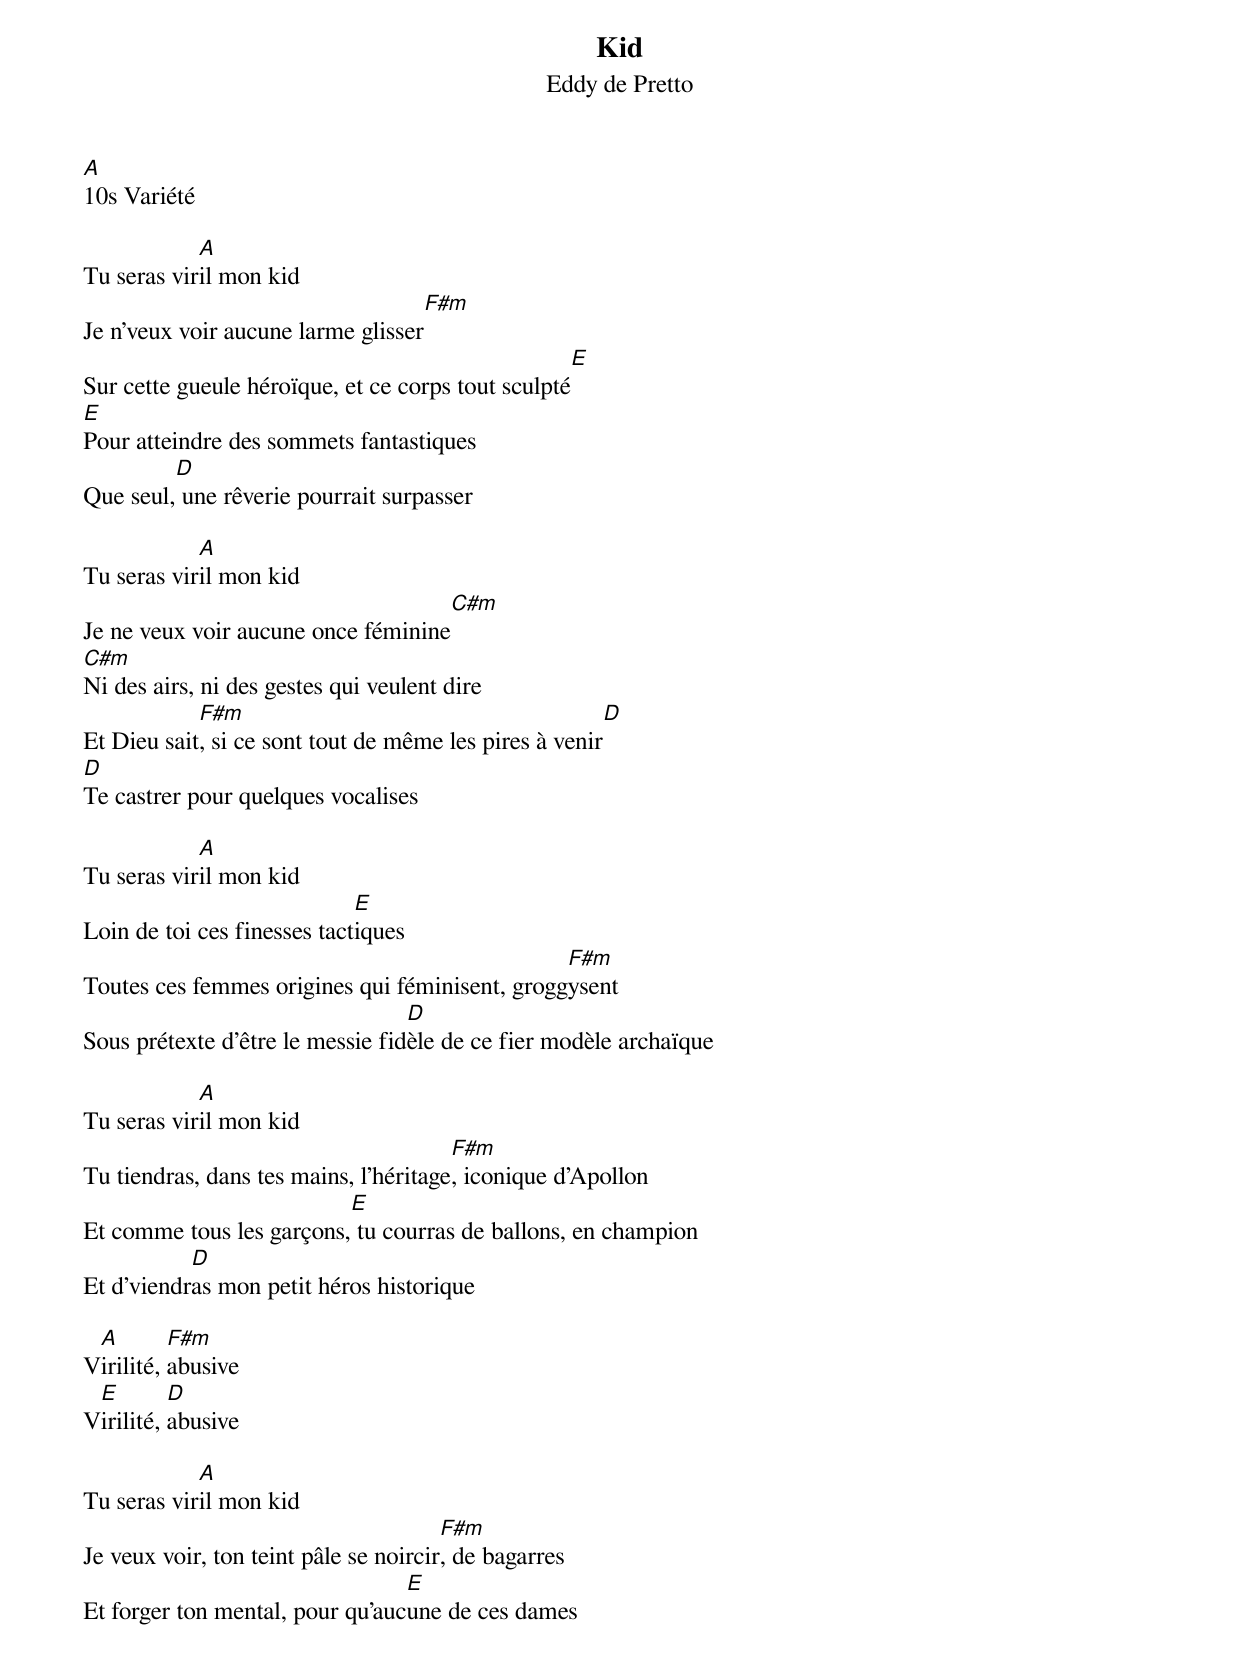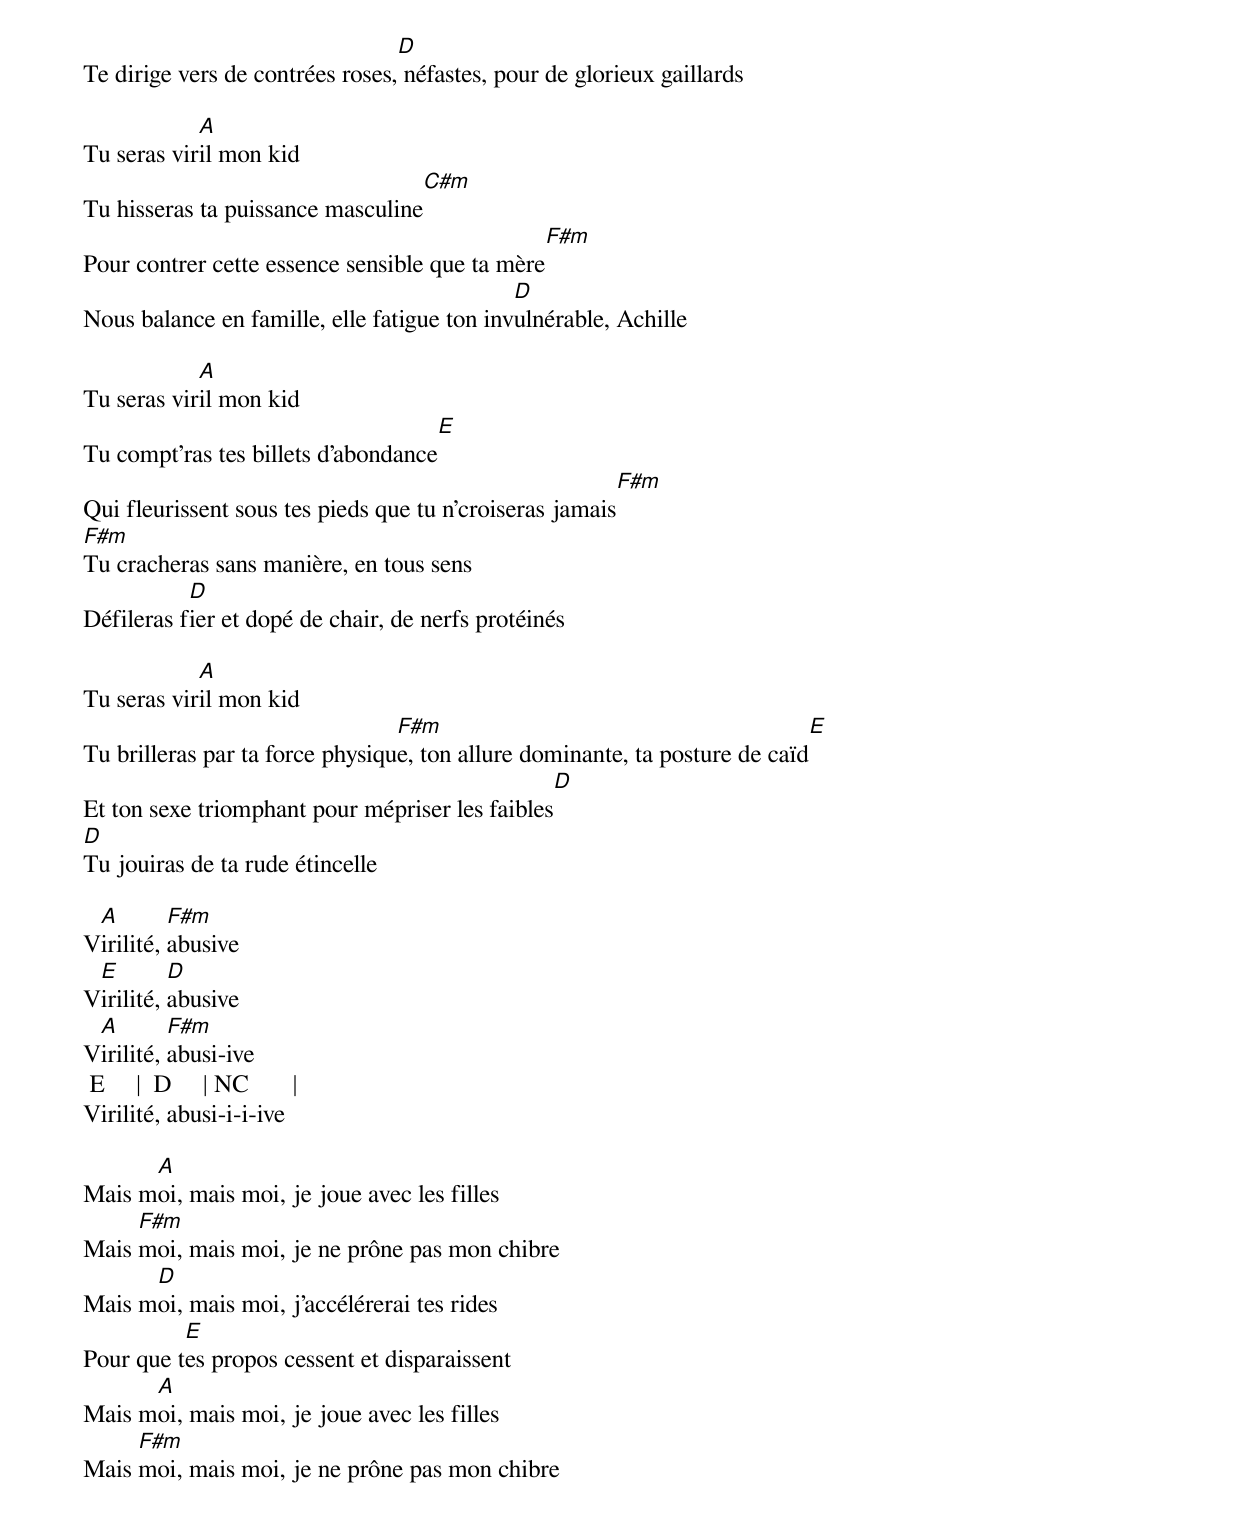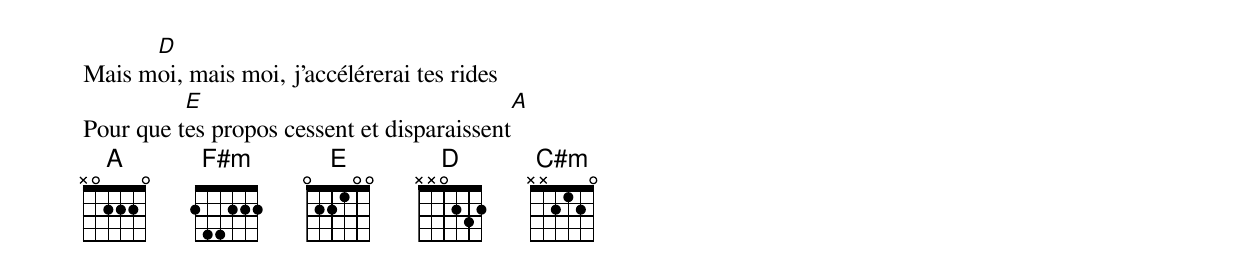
Kid
Eddy de Pretto
A
10s Variété

            A
Tu seras viril mon kid
                                     F#m
Je n'veux voir aucune larme glisser
                                                     E
Sur cette gueule héroïque, et ce corps tout sculpté
E
Pour atteindre des sommets fantastiques
         D
Que seul, une rêverie pourrait surpasser

            A
Tu seras viril mon kid
                                     C#m
Je ne veux voir aucune once féminine
C#m
Ni des airs, ni des gestes qui veulent dire
            F#m                                          D
Et Dieu sait, si ce sont tout de même les pires à venir
D
Te castrer pour quelques vocalises

            A
Tu seras viril mon kid
                             E
Loin de toi ces finesses tactiques
                                                F#m
Toutes ces femmes origines qui féminisent, groggysent
                                  D
Sous prétexte d'être le messie fidèle de ce fier modèle archaïque

            A
Tu seras viril mon kid
                                       F#m
Tu tiendras, dans tes mains, l'héritage, iconique d'Apollon
                          E
Et comme tous les garçons, tu courras de ballons, en champion
           D
Et d'viendras mon petit héros historique

 A        F#m
Virilité, abusive
 E        D
Virilité, abusive

            A
Tu seras viril mon kid
                                       F#m
Je veux voir, ton teint pâle se noircir, de bagarres
                                 E
Et forger ton mental, pour qu’aucune de ces dames
                                 D
Te dirige vers de contrées roses, néfastes, pour de glorieux gaillards

            A
Tu seras viril mon kid
                                   C#m
Tu hisseras ta puissance masculine
                                                F#m
Pour contrer cette essence sensible que ta mère
                                             D
Nous balance en famille, elle fatigue ton invulnérable, Achille

            A
Tu seras viril mon kid
                                      E
Tu compt'ras tes billets d'abondance
                                                          F#m
Qui fleurissent sous tes pieds que tu n'croiseras jamais
F#m
Tu cracheras sans manière, en tous sens
           D
Défileras fier et dopé de chair, de nerfs protéinés

            A
Tu seras viril mon kid
                                 F#m                                           E
Tu brilleras par ta force physique, ton allure dominante, ta posture de caïd
                                                   D
Et ton sexe triomphant pour mépriser les faibles
D
Tu jouiras de ta rude étincelle

 A        F#m
Virilité, abusive
 E        D
Virilité, abusive
 A        F#m
Virilité, abusi-ive
 E     |  D     | NC       |
Virilité, abusi-i-i-ive

      A
Mais moi, mais moi, je joue avec les filles
     F#m
Mais moi, mais moi, je ne prône pas mon chibre
      D
Mais moi, mais moi, j’accélérerai tes rides
          E
Pour que tes propos cessent et disparaissent
      A
Mais moi, mais moi, je joue avec les filles
     F#m
Mais moi, mais moi, je ne prône pas mon chibre
      D
Mais moi, mais moi, j’accélérerai tes rides
          E                                        A
Pour que tes propos cessent et disparaissent
